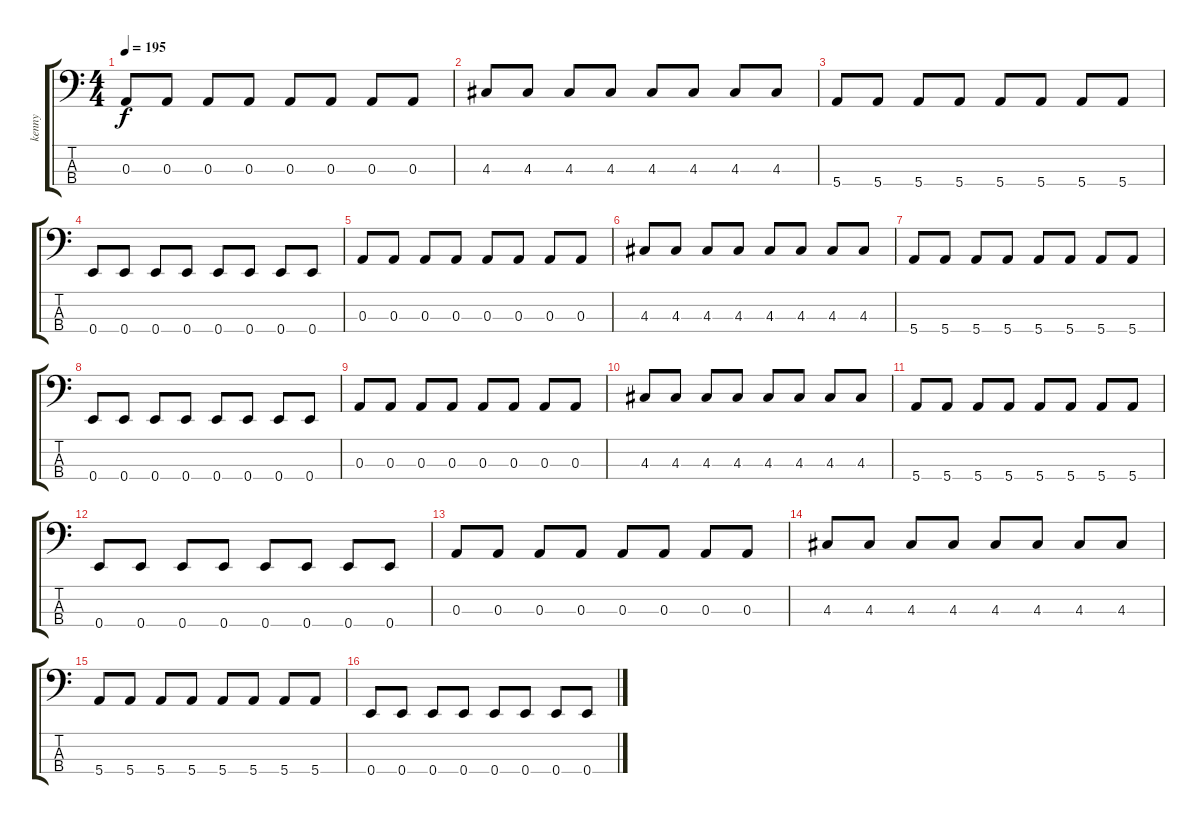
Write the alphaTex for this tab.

\track ("kenny" "kenny") {instrument electricbasspick}
\staff {score tabs}
\tuning (G2 D2 A1 E1) {hide}
\ts (4 4)
\tempo 195
\clef f4
\ks c
0.3.8{dy f} 0.3.8 0.3.8 0.3.8 0.3.8 0.3.8 0.3.8 0.3.8 |
4.3.8 4.3.8 4.3.8 4.3.8 4.3.8 4.3.8 4.3.8 4.3.8 |
5.4.8 5.4.8 5.4.8 5.4.8 5.4.8 5.4.8 5.4.8 5.4.8 |
0.4.8 0.4.8 0.4.8 0.4.8 0.4.8 0.4.8 0.4.8 0.4.8 |
0.3.8 0.3.8 0.3.8 0.3.8 0.3.8 0.3.8 0.3.8 0.3.8 |
4.3.8 4.3.8 4.3.8 4.3.8 4.3.8 4.3.8 4.3.8 4.3.8 |
5.4.8 5.4.8 5.4.8 5.4.8 5.4.8 5.4.8 5.4.8 5.4.8 |
0.4.8 0.4.8 0.4.8 0.4.8 0.4.8 0.4.8 0.4.8 0.4.8 |
0.3.8 0.3.8 0.3.8 0.3.8 0.3.8 0.3.8 0.3.8 0.3.8 |
4.3.8 4.3.8 4.3.8 4.3.8 4.3.8 4.3.8 4.3.8 4.3.8 |
5.4.8 5.4.8 5.4.8 5.4.8 5.4.8 5.4.8 5.4.8 5.4.8 |
0.4.8 0.4.8 0.4.8 0.4.8 0.4.8 0.4.8 0.4.8 0.4.8 |
0.3.8 0.3.8 0.3.8 0.3.8 0.3.8 0.3.8 0.3.8 0.3.8 |
4.3.8 4.3.8 4.3.8 4.3.8 4.3.8 4.3.8 4.3.8 4.3.8 |
5.4.8 5.4.8 5.4.8 5.4.8 5.4.8 5.4.8 5.4.8 5.4.8 |
0.4.8 0.4.8 0.4.8 0.4.8 0.4.8 0.4.8 0.4.8 0.4.8
